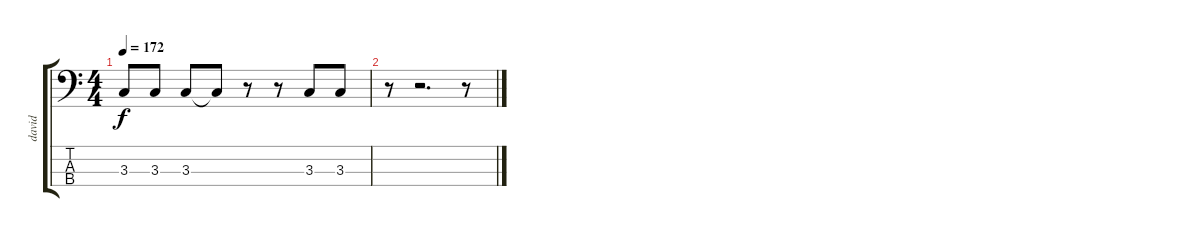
\track ("david" "david") {instrument electricbassfinger}
\staff {score tabs}
\tuning (G2 D2 A1 E1) {hide}
\ts (4 4)
\tempo 172
\clef f4
\ks c
3.3.8{dy f} 3.3.8 3.3.8 3.3{t}.8 r.8 r.8 3.3.8 3.3.8 |
r.8 r.2{d} r.8
